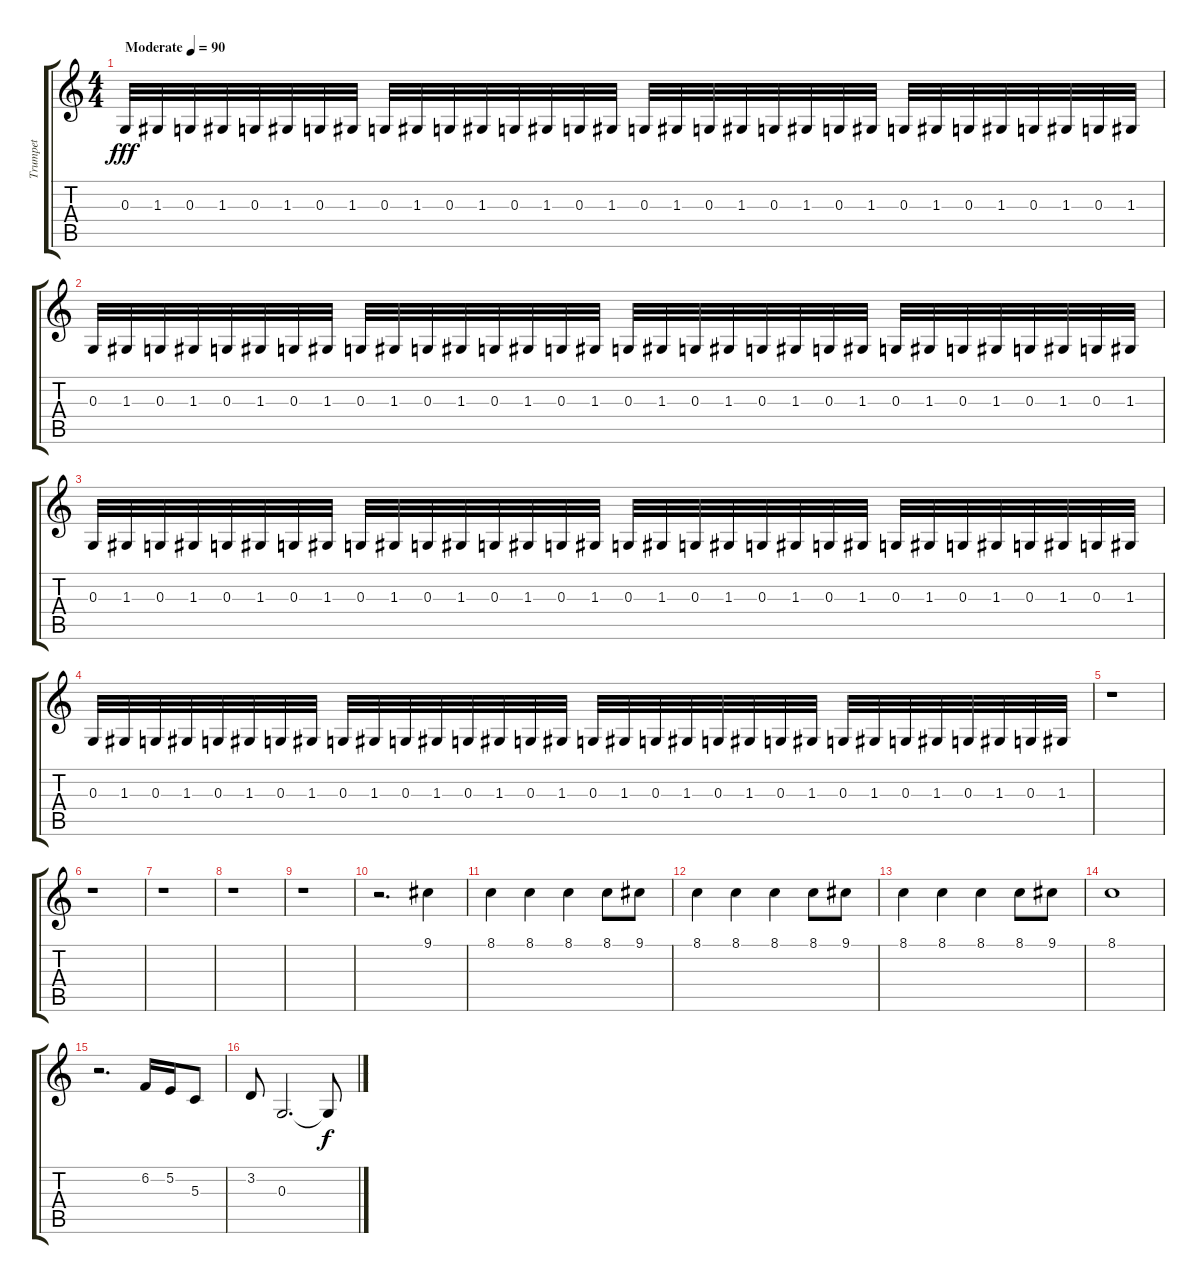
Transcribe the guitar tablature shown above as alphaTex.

\track ("Trumpet" "Trumpet") {instrument trumpet}
\staff {score tabs}
\tuning (E4 B3 G3 D3 A2 E2) {hide}
\ts (4 4)
\tempo (90 "Moderate")
\clef g2
\ks c
0.3.32{dy fff instrument trumpet} 1.3.32 0.3.32 1.3.32 0.3.32 1.3.32 0.3.32 1.3.32 0.3.32 1.3.32 0.3.32 1.3.32 0.3.32 1.3.32 0.3.32 1.3.32 0.3.32 1.3.32 0.3.32 1.3.32 0.3.32 1.3.32 0.3.32 1.3.32 0.3.32 1.3.32 0.3.32 1.3.32 0.3.32 1.3.32 0.3.32 1.3.32 |
0.3.32 1.3.32 0.3.32 1.3.32 0.3.32 1.3.32 0.3.32 1.3.32 0.3.32 1.3.32 0.3.32 1.3.32 0.3.32 1.3.32 0.3.32 1.3.32 0.3.32 1.3.32 0.3.32 1.3.32 0.3.32 1.3.32 0.3.32 1.3.32 0.3.32 1.3.32 0.3.32 1.3.32 0.3.32 1.3.32 0.3.32 1.3.32 |
0.3.32 1.3.32 0.3.32 1.3.32 0.3.32 1.3.32 0.3.32 1.3.32 0.3.32 1.3.32 0.3.32 1.3.32 0.3.32 1.3.32 0.3.32 1.3.32 0.3.32 1.3.32 0.3.32 1.3.32 0.3.32 1.3.32 0.3.32 1.3.32 0.3.32 1.3.32 0.3.32 1.3.32 0.3.32 1.3.32 0.3.32 1.3.32 |
0.3.32 1.3.32 0.3.32 1.3.32 0.3.32 1.3.32 0.3.32 1.3.32 0.3.32 1.3.32 0.3.32 1.3.32 0.3.32 1.3.32 0.3.32 1.3.32 0.3.32 1.3.32 0.3.32 1.3.32 0.3.32 1.3.32 0.3.32 1.3.32 0.3.32 1.3.32 0.3.32 1.3.32 0.3.32 1.3.32 0.3.32 1.3.32 |
r.1 |
r.1 |
r.1 |
r.1 |
r.1 |
r.2{d} 9.1.4 |
8.1.4 8.1.4 8.1.4 8.1.8 9.1.8 |
8.1.4 8.1.4 8.1.4 8.1.8 9.1.8 |
8.1.4 8.1.4 8.1.4 8.1.8 9.1.8 |
8.1.1 |
r.2{d} 6.2.16 5.2.16 5.3.8 |
3.2.8 0.3.2{d} 0.3{t}.8{dy f}
